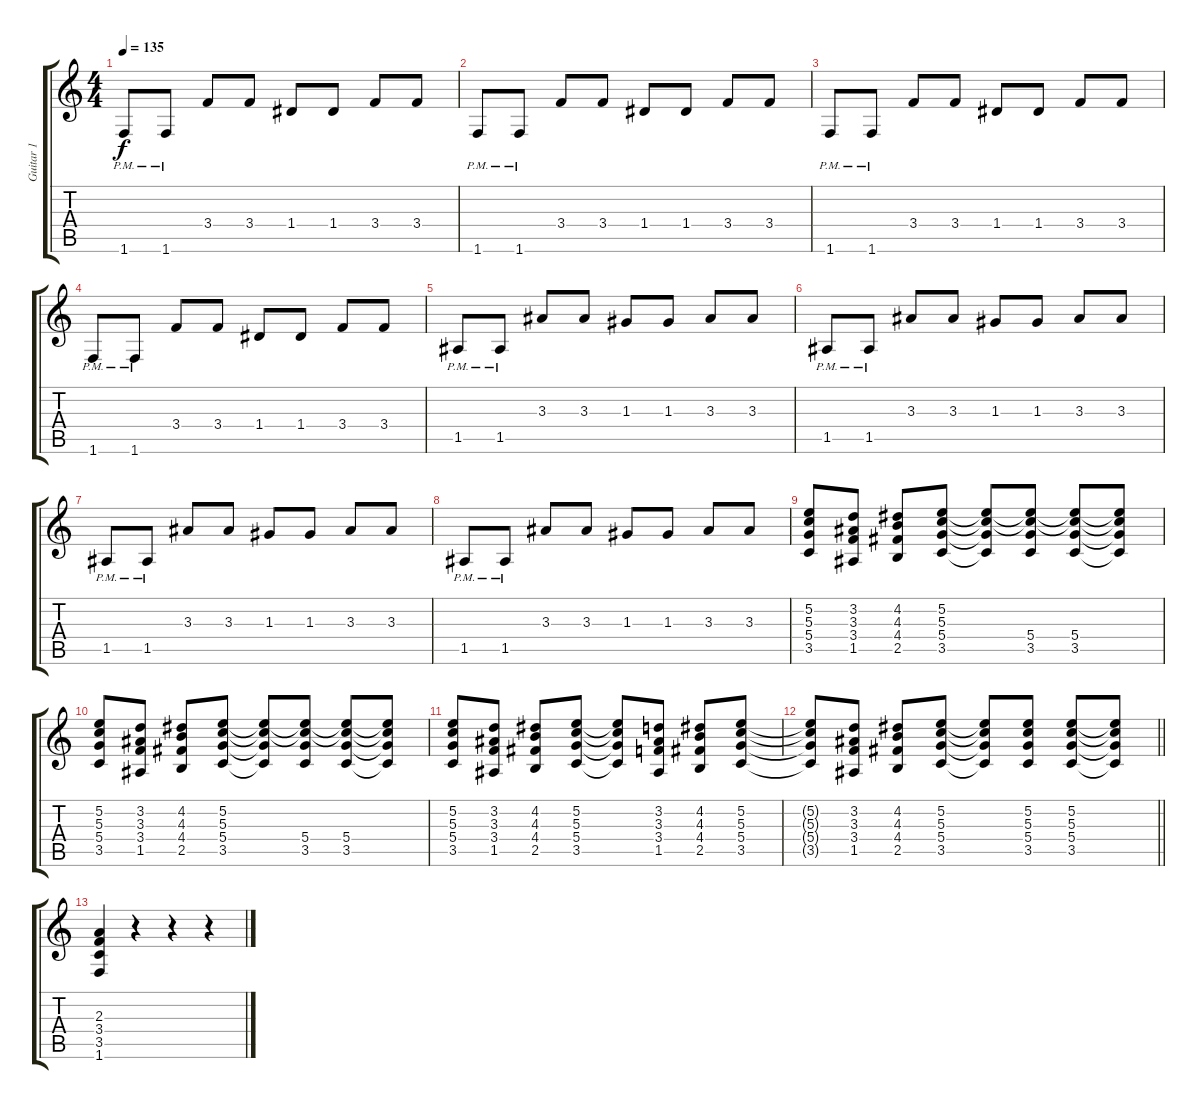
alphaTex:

\track ("Guitar 1" "Guitar 1") {instrument overdrivenguitar}
\staff {score tabs}
\tuning (E4 B3 G3 D3 A2 E2) {hide}
\ts (4 4)
\tempo 135
\clef g2
\ks c
1.6{pm}.8{dy f} 1.6{pm}.8 3.4.8 3.4.8 1.4.8 1.4.8 3.4.8 3.4.8 |
1.6{pm}.8 1.6{pm}.8 3.4.8 3.4.8 1.4.8 1.4.8 3.4.8 3.4.8 |
1.6{pm}.8 1.6{pm}.8 3.4.8 3.4.8 1.4.8 1.4.8 3.4.8 3.4.8 |
1.6{pm}.8 1.6{pm}.8 3.4.8 3.4.8 1.4.8 1.4.8 3.4.8 3.4.8 |
1.5{pm}.8 1.5{pm}.8 3.3.8 3.3.8 1.3.8 1.3.8 3.3.8 3.3.8 |
1.5{pm}.8 1.5{pm}.8 3.3.8 3.3.8 1.3.8 1.3.8 3.3.8 3.3.8 |
1.5{pm}.8 1.5{pm}.8 3.3.8 3.3.8 1.3.8 1.3.8 3.3.8 3.3.8 |
1.5{pm}.8 1.5{pm}.8 3.3.8 3.3.8 1.3.8 1.3.8 3.3.8 3.3.8 |
(5.2 5.3 5.4 3.5).8 (3.2 3.3 3.4 1.5).8 (4.2 4.3 4.4 2.5).8 (5.2 5.3 5.4 3.5).8 (5.2{t} 5.3{t} 5.4{t} 3.5{t}).8 (5.2{t} 5.3{t} 5.4 3.5).8 (5.2{t} 5.3{t} 5.4 3.5).8 (5.2{t} 5.3{t} 5.4{t} 3.5{t}).8 |
(5.2 5.3 5.4 3.5).8 (3.2 3.3 3.4 1.5).8 (4.2 4.3 4.4 2.5).8 (5.2 5.3 5.4 3.5).8 (5.2{t} 5.3{t} 5.4{t} 3.5{t}).8 (5.2{t} 5.3{t} 5.4 3.5).8 (5.2{t} 5.3{t} 5.4 3.5).8 (5.2{t} 5.3{t} 5.4{t} 3.5{t}).8 |
(5.2 5.3 5.4 3.5).8 (3.2 3.3 3.4 1.5).8 (4.2 4.3 4.4 2.5).8 (5.2 5.3 5.4 3.5).8 (5.2{t} 5.3{t} 5.4{t} 3.5{t}).8 (3.2 3.3 3.4 1.5).8 (4.2 4.3 4.4 2.5).8 (5.2 5.3 5.4 3.5).8 |
\barLineRight lightlight
(5.2{t} 5.3{t} 5.4{t} 3.5{t}).8 (3.2 3.3 3.4 1.5).8 (4.2 4.3 4.4 2.5).8 (5.2 5.3 5.4 3.5).8 (5.2{t} 5.3{t} 5.4{t} 3.5{t}).8 (5.2 5.3 5.4 3.5).8 (5.2 5.3 5.4 3.5).8 (5.2{t} 5.3{t} 5.4{t} 3.5{t}).8 |
(2.3 3.4 3.5 1.6).4 r.4 r.4 r.4
